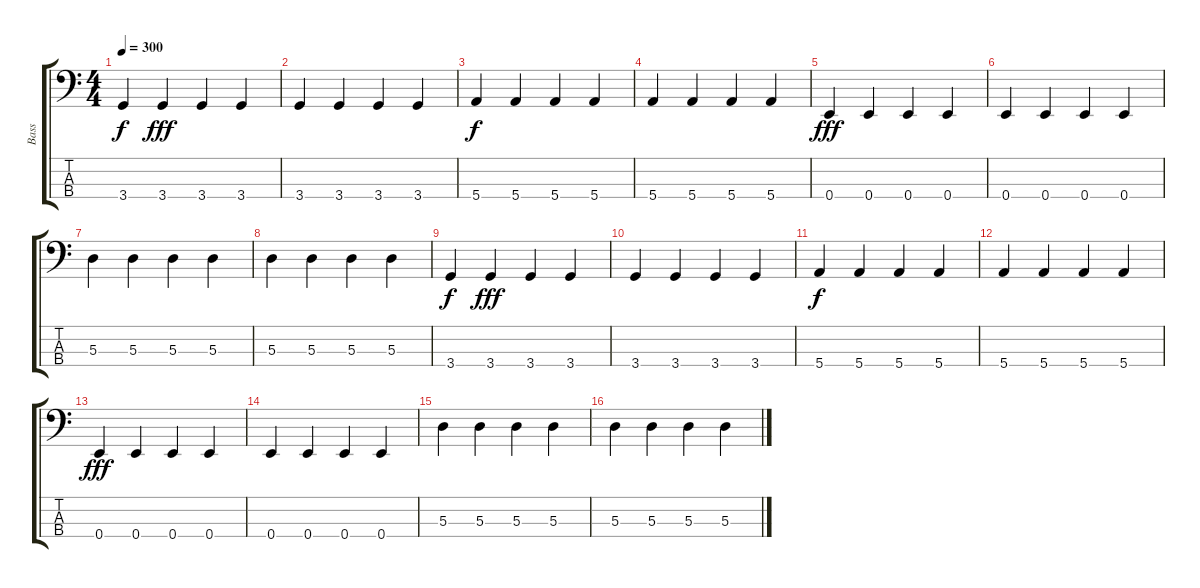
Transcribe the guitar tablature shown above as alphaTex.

\track ("Bass" "Bass") {instrument electricbassfinger}
\staff {score tabs}
\tuning (G2 D2 A1 E1) {hide}
\ts (4 4)
\tempo 300
\clef f4
\ks c
3.4.4{dy f} 3.4.4{dy fff} 3.4.4 3.4.4 |
3.4.4 3.4.4 3.4.4 3.4.4 |
5.4.4{dy f} 5.4.4 5.4.4 5.4.4 |
5.4.4 5.4.4 5.4.4 5.4.4 |
0.4.4{dy fff} 0.4.4 0.4.4 0.4.4 |
0.4.4 0.4.4 0.4.4 0.4.4 |
5.3.4 5.3.4 5.3.4 5.3.4 |
5.3.4 5.3.4 5.3.4 5.3.4 |
3.4.4{dy f} 3.4.4{dy fff} 3.4.4 3.4.4 |
3.4.4 3.4.4 3.4.4 3.4.4 |
5.4.4{dy f} 5.4.4 5.4.4 5.4.4 |
5.4.4 5.4.4 5.4.4 5.4.4 |
0.4.4{dy fff} 0.4.4 0.4.4 0.4.4 |
0.4.4 0.4.4 0.4.4 0.4.4 |
5.3.4 5.3.4 5.3.4 5.3.4 |
5.3.4 5.3.4 5.3.4 5.3.4
